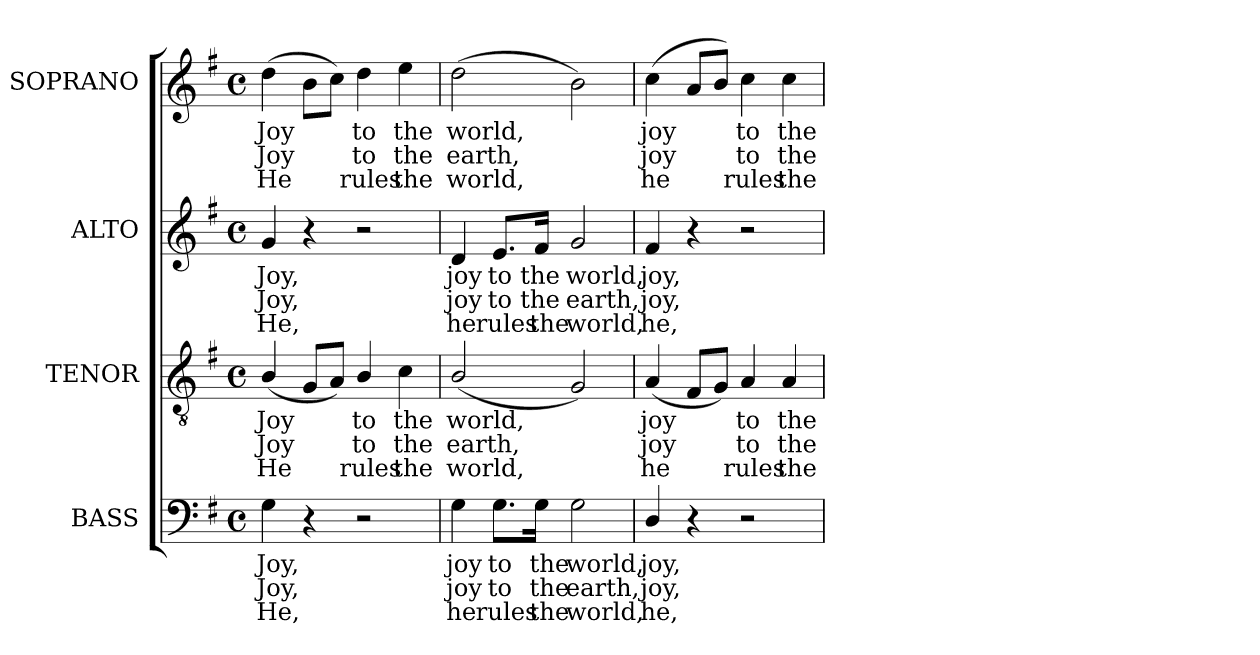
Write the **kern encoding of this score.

**kern	**text	**text	**text	**kern	**text	**text	**text	**kern	**text	**text	**text	**kern	**text	**text	**text
*part4	*part4	*part4	*part4	*part3	*part3	*part3	*part3	*part2	*part2	*part2	*part2	*part1	*part1	*part1	*part1
*staff4	*staff4	*staff4	*staff4	*staff3	*staff3	*staff3	*staff3	*staff2	*staff2	*staff2	*staff2	*staff1	*staff1	*staff1	*staff1
*I"BASS	*	*	*	*I"TENOR	*	*	*	*I"ALTO	*	*	*	*I"SOPRANO	*	*	*
*I'B.	*	*	*	*I'T.	*	*	*	*I'A.	*	*	*	*I'S.	*	*	*
!!LO:PB:g=z
*clefF4	*	*	*	*clefGv2	*	*	*	*clefG2	*	*	*	*clefG2	*	*	*
*	*	*	*	*ITrd7c12	*	*	*	*	*	*	*	*	*	*	*
*k[f#]	*	*	*	*k[f#]	*	*	*	*k[f#]	*	*	*	*k[f#]	*	*	*
*G:	*	*	*	*G:	*	*	*	*G:	*	*	*	*G:	*	*	*
*M4/4	*	*	*	*M4/4	*	*	*	*M4/4	*	*	*	*M4/4	*	*	*
*met(c)	*	*	*	*met(c)	*	*	*	*met(c)	*	*	*	*met(c)	*	*	*
=1	=1	=1	=1	=1	=1	=1	=1	=1	=1	=1	=1	=1	=1	=1	=1
!	!LO:LY:b:color=#000000	!LO:LY:b:color=#000000	!LO:LY:b:color=#000000	!	!	!	!	!	!	!	!	!	!	!	!
!	!	!	!	!	!LO:LY:b:color=#000000	!LO:LY:b:color=#000000	!LO:LY:b:color=#000000	!	!	!	!	!	!	!	!
!	!	!	!	!	!	!	!	!	!LO:LY:b:color=#000000	!LO:LY:b:color=#000000	!LO:LY:b:color=#000000	!	!	!	!
!	!	!	!	!	!	!	!	!	!	!	!	!	!LO:LY:b:color=#000000	!LO:LY:b:color=#000000	!LO:LY:b:color=#000000
4Gi\	Joy,	Joy,	He,	(4BBi/	Joy	Joy	He	4gi/	Joy,	Joy,	He,	(4ddi\	Joy	Joy	He
4r	.	.	.	8GGi/L	.	.	.	4r	.	.	.	8bi\L	.	.	.
.	.	.	.	8AAi/J)	.	.	.	.	.	.	.	8cci\J)	.	.	.
!	!	!	!	!	!LO:LY:b:color=#000000	!LO:LY:b:color=#000000	!LO:LY:b:color=#000000	!	!	!	!	!	!	!	!
!	!	!	!	!	!	!	!	!	!	!	!	!	!LO:LY:b:color=#000000	!LO:LY:b:color=#000000	!LO:LY:b:color=#000000
2r	.	.	.	4BBi/	to	to	rules	2r	.	.	.	4ddi\	to	to	rules
!	!	!	!	!	!LO:LY:b:color=#000000	!LO:LY:b:color=#000000	!LO:LY:b:color=#000000	!	!	!	!	!	!	!	!
!	!	!	!	!	!	!	!	!	!	!	!	!	!LO:LY:b:color=#000000	!LO:LY:b:color=#000000	!LO:LY:b:color=#000000
.	.	.	.	4Ci\	the	the	the	.	.	.	.	4eei\	the	the	the
=2	=2	=2	=2	=2	=2	=2	=2	=2	=2	=2	=2	=2	=2	=2	=2
!	!LO:LY:b:color=#000000	!LO:LY:b:color=#000000	!LO:LY:b:color=#000000	!	!	!	!	!	!	!	!	!	!	!	!
!	!	!	!	!	!LO:LY:b:color=#000000	!LO:LY:b:color=#000000	!LO:LY:b:color=#000000	!	!	!	!	!	!	!	!
!	!	!	!	!	!	!	!	!	!LO:LY:b:color=#000000	!LO:LY:b:color=#000000	!LO:LY:b:color=#000000	!	!	!	!
!	!	!	!	!	!	!	!	!	!	!	!	!	!LO:LY:b:color=#000000	!LO:LY:b:color=#000000	!LO:LY:b:color=#000000
4Gi\	joy	joy	he	(2BBi/	world,	earth,	world,	4di/	joy	joy	he	(2ddi\	world,	earth,	world,
!	!LO:LY:b:color=#000000	!LO:LY:b:color=#000000	!LO:LY:b:color=#000000	!	!	!	!	!	!	!	!	!	!	!	!
!	!	!	!	!	!	!	!	!	!LO:LY:b:color=#000000	!LO:LY:b:color=#000000	!LO:LY:b:color=#000000	!	!	!	!
8.Gi\L	to	to	rules	.	.	.	.	8.ei/L	to	to	rules	.	.	.	.
!	!LO:LY:b:color=#000000	!LO:LY:b:color=#000000	!LO:LY:b:color=#000000	!	!	!	!	!	!	!	!	!	!	!	!
!	!	!	!	!	!	!	!	!	!LO:LY:b:color=#000000	!LO:LY:b:color=#000000	!LO:LY:b:color=#000000	!	!	!	!
16Gi\Jk	the	the	the	.	.	.	.	16f#i/Jk	the	the	the	.	.	.	.
!	!LO:LY:b:color=#000000	!LO:LY:b:color=#000000	!LO:LY:b:color=#000000	!	!	!	!	!	!	!	!	!	!	!	!
!	!	!	!	!	!	!	!	!	!LO:LY:b:color=#000000	!LO:LY:b:color=#000000	!LO:LY:b:color=#000000	!	!	!	!
2Gi\	world,	earth,	world,	2GGi/)	.	.	.	2gi/	world,	earth,	world,	2bi\)	.	.	.
=3	=3	=3	=3	=3	=3	=3	=3	=3	=3	=3	=3	=3	=3	=3	=3
!	!LO:LY:b:color=#000000	!LO:LY:b:color=#000000	!LO:LY:b:color=#000000	!	!	!	!	!	!	!	!	!	!	!	!
!	!	!	!	!	!LO:LY:b:color=#000000	!LO:LY:b:color=#000000	!LO:LY:b:color=#000000	!	!	!	!	!	!	!	!
!	!	!	!	!	!	!	!	!	!LO:LY:b:color=#000000	!LO:LY:b:color=#000000	!LO:LY:b:color=#000000	!	!	!	!
!	!	!	!	!	!	!	!	!	!	!	!	!	!LO:LY:b:color=#000000	!LO:LY:b:color=#000000	!LO:LY:b:color=#000000
4Di/	joy,	joy,	he,	(4AAi/	joy	joy	he	4f#i/	joy,	joy,	he,	(4cci\	joy	joy	he
4r	.	.	.	8FF#i/L	.	.	.	4r	.	.	.	8ai/L	.	.	.
.	.	.	.	8GGi/J)	.	.	.	.	.	.	.	8bi/J)	.	.	.
!	!	!	!	!	!LO:LY:b:color=#000000	!LO:LY:b:color=#000000	!LO:LY:b:color=#000000	!	!	!	!	!	!	!	!
!	!	!	!	!	!	!	!	!	!	!	!	!	!LO:LY:b:color=#000000	!LO:LY:b:color=#000000	!LO:LY:b:color=#000000
2r	.	.	.	4AAi/	to	to	rules	2r	.	.	.	4cci\	to	to	rules
!	!	!	!	!	!LO:LY:b:color=#000000	!LO:LY:b:color=#000000	!LO:LY:b:color=#000000	!	!	!	!	!	!	!	!
!	!	!	!	!	!	!	!	!	!	!	!	!	!LO:LY:b:color=#000000	!LO:LY:b:color=#000000	!LO:LY:b:color=#000000
.	.	.	.	4AAi/	the	the	the	.	.	.	.	4cci\	the	the	the
=	=	=	=	=	=	=	=	=	=	=	=	=	=	=	=
*-	*-	*-	*-	*-	*-	*-	*-	*-	*-	*-	*-	*-	*-	*-	*-
